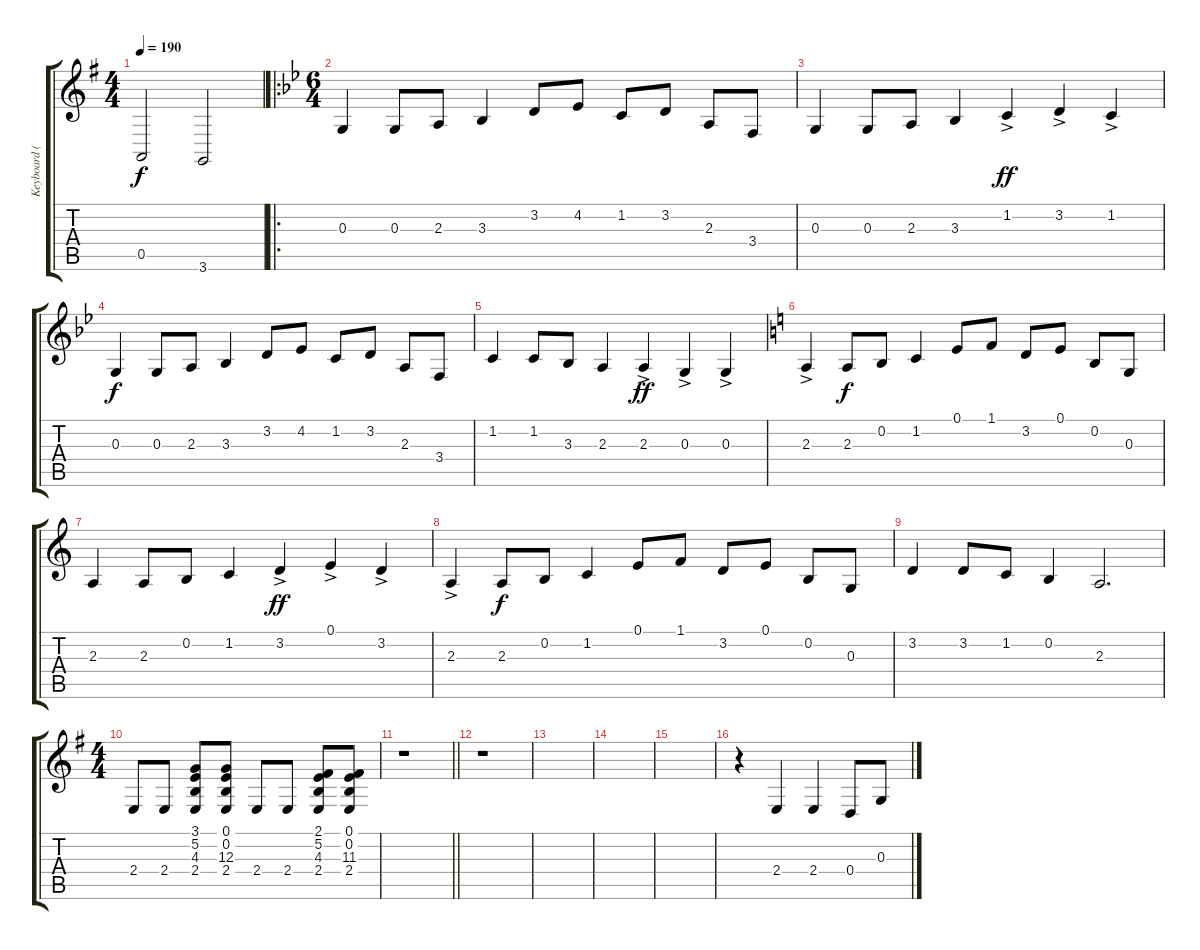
\track ("Keyboard (Tuomas)" "Keyboard (") {instrument lead6voice}
\staff {score tabs}
\tuning (E4 B3 G3 D3 A2 E2) {hide}
\ts (4 4)
\tempo 190
\clef g2
\ks g
0.5.2{dy f} 3.6.2 |
\ro
\ts (6 4)
\ks bb
0.3.4 0.3.8 2.3.8 3.3.4 3.2.8 4.2.8 1.2.8 3.2.8 2.3.8 3.4.8 |
0.3.4 0.3.8 2.3.8 3.3.4 1.2{ac}.4{dy ff} 3.2{ac}.4 1.2{ac}.4 |
0.3.4{dy f} 0.3.8 2.3.8 3.3.4 3.2.8 4.2.8 1.2.8 3.2.8 2.3.8 3.4.8 |
1.2.4 1.2.8 3.3.8 2.3.4 2.3{ac}.4{dy ff} 0.3{ac}.4 0.3{ac}.4 |
\ks c
2.3{ac}.4 2.3.8{dy f} 0.2.8 1.2.4 0.1.8 1.1.8 3.2.8 0.1.8 0.2.8 0.3.8 |
2.3.4 2.3.8 0.2.8 1.2.4 3.2{ac}.4{dy ff} 0.1{ac}.4 3.2{ac}.4 |
2.3{ac}.4 2.3.8{dy f} 0.2.8 1.2.4 0.1.8 1.1.8 3.2.8 0.1.8 0.2.8 0.3.8 |
3.2.4 3.2.8 1.2.8 0.2.4 2.3.2{d} |
\ts (4 4)
\ks g
2.4.8 2.4.8 (3.1 5.2 4.3 2.4).8 (0.1 0.2 12.3 2.4).8 2.4.8 2.4.8 (2.1 5.2 4.3 2.4).8 (0.1 0.2 11.3 2.4).8 |
\barLineRight lightlight
r.1 |
r.1 |
|
|
|
r.4 2.4.4 2.4.4 0.4.8 0.3.8
